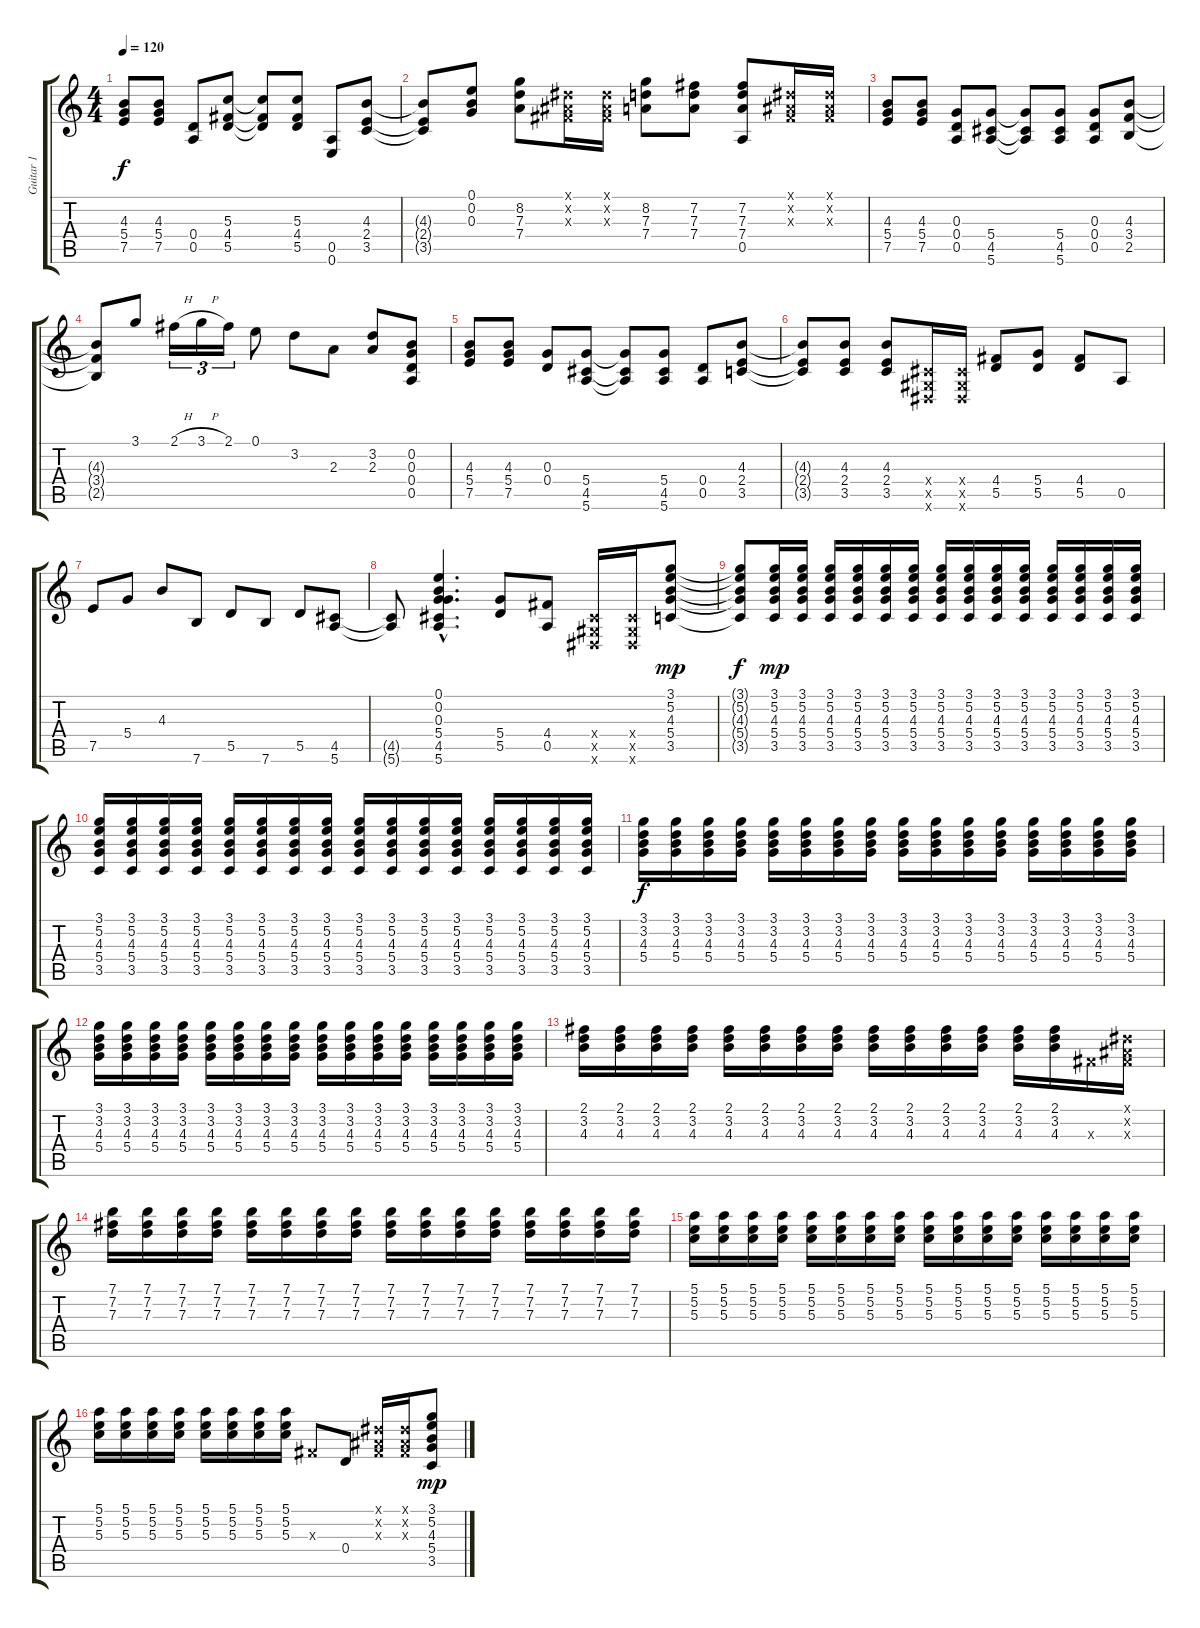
\track ("Guitar 1" "Guitar 1") {instrument overdrivenguitar}
\staff {score tabs}
\tuning (E4 B3 G3 D3 A2 E2) {hide}
\ts (4 4)
\tempo 120
\clef g2
\ks c
(4.3 5.4 7.5).8{dy f} (4.3 5.4 7.5).8 (0.4 0.5).8 (5.3 4.4 5.5).8 (5.3{t} 4.4{t} 5.5{t}).8 (5.3 4.4 5.5).8 (0.5 0.6).8 (4.3 2.4 3.5).8 |
(4.3{t} 2.4{t} 3.5{t}).8 (0.1 0.2 0.3).8 (8.2 7.3 7.4).8 (-1.1{x} -1.2{x} -1.3{x}).16 (-1.1{x} -1.2{x} -1.3{x}).16 (8.2 7.3 7.4).8 (7.2 7.3 7.4).8 (7.2 7.3 7.4 0.5).8 (-1.1{x} -1.2{x} -1.3{x}).16 (-1.1{x} -1.2{x} -1.3{x}).16 |
(4.3 5.4 7.5).8 (4.3 5.4 7.5).8 (0.3 0.4 0.5).8 (5.4 4.5 5.6).8 (5.4{t} 4.5{t} 5.6{t}).8 (5.4 4.5 5.6).8 (0.3 0.4 0.5).8 (4.3 3.4 2.5).8 |
(4.3{t} 3.4{t} 2.5{t}).8 3.1.8 2.1{h}.16{tu (3 2)} 3.1{h}.16{tu (3 2)} 2.1.16{tu (3 2)} 0.1.8 3.2.8 2.3.8 (3.2 2.3).8 (0.2 0.3 0.4 0.5).8 |
(4.3 5.4 7.5).8 (4.3 5.4 7.5).8 (0.3 0.4).8 (5.4 4.5 5.6).8 (5.4{t} 4.5{t} 5.6{t}).8 (5.4 4.5 5.6).8 (0.4 0.5).8 (4.3 2.4 3.5).8 |
(4.3{t} 2.4{t} 3.5{t}).8 (4.3 2.4 3.5).8 (4.3 2.4 3.5).8 (-1.4{x} -1.5{x} -1.6{x}).16 (-1.4{x} -1.5{x} -1.6{x}).16 (4.4 5.5).8 (5.4 5.5).8 (4.4 5.5).8 0.5.8 |
7.5.8 5.4.8 4.3.8 7.6.8 5.5.8 7.6.8 5.5.8 (4.5 5.6).8 |
(4.5{t} 5.6{t}).8 (0.1{hac} 0.2{hac} 0.3{hac} 5.4{hac} 4.5{hac} 5.6{hac}).4{d} (5.4 5.5).8 (4.4 0.5).8 (-1.4{x} -1.5{x} -1.6{x}).16 (-1.4{x} -1.5{x} -1.6{x}).16 (3.1 5.2 4.3 5.4 3.5).8{dy mp} |
(3.1{t} 5.2{t} 4.3{t} 5.4{t} 3.5{t}).8{dy f} (3.1 5.2 4.3 5.4 3.5).16{dy mp} (3.1 5.2 4.3 5.4 3.5).16 (3.1 5.2 4.3 5.4 3.5).16 (3.1 5.2 4.3 5.4 3.5).16 (3.1 5.2 4.3 5.4 3.5).16 (3.1 5.2 4.3 5.4 3.5).16 (3.1 5.2 4.3 5.4 3.5).16 (3.1 5.2 4.3 5.4 3.5).16 (3.1 5.2 4.3 5.4 3.5).16 (3.1 5.2 4.3 5.4 3.5).16 (3.1 5.2 4.3 5.4 3.5).16 (3.1 5.2 4.3 5.4 3.5).16 (3.1 5.2 4.3 5.4 3.5).16 (3.1 5.2 4.3 5.4 3.5).16 |
(3.1 5.2 4.3 5.4 3.5).16 (3.1 5.2 4.3 5.4 3.5).16 (3.1 5.2 4.3 5.4 3.5).16 (3.1 5.2 4.3 5.4 3.5).16 (3.1 5.2 4.3 5.4 3.5).16 (3.1 5.2 4.3 5.4 3.5).16 (3.1 5.2 4.3 5.4 3.5).16 (3.1 5.2 4.3 5.4 3.5).16 (3.1 5.2 4.3 5.4 3.5).16 (3.1 5.2 4.3 5.4 3.5).16 (3.1 5.2 4.3 5.4 3.5).16 (3.1 5.2 4.3 5.4 3.5).16 (3.1 5.2 4.3 5.4 3.5).16 (3.1 5.2 4.3 5.4 3.5).16 (3.1 5.2 4.3 5.4 3.5).16 (3.1 5.2 4.3 5.4 3.5).16 |
(3.1 3.2 4.3 5.4).16{dy f} (3.1 3.2 4.3 5.4).16 (3.1 3.2 4.3 5.4).16 (3.1 3.2 4.3 5.4).16 (3.1 3.2 4.3 5.4).16 (3.1 3.2 4.3 5.4).16 (3.1 3.2 4.3 5.4).16 (3.1 3.2 4.3 5.4).16 (3.1 3.2 4.3 5.4).16 (3.1 3.2 4.3 5.4).16 (3.1 3.2 4.3 5.4).16 (3.1 3.2 4.3 5.4).16 (3.1 3.2 4.3 5.4).16 (3.1 3.2 4.3 5.4).16 (3.1 3.2 4.3 5.4).16 (3.1 3.2 4.3 5.4).16 |
(3.1 3.2 4.3 5.4).16 (3.1 3.2 4.3 5.4).16 (3.1 3.2 4.3 5.4).16 (3.1 3.2 4.3 5.4).16 (3.1 3.2 4.3 5.4).16 (3.1 3.2 4.3 5.4).16 (3.1 3.2 4.3 5.4).16 (3.1 3.2 4.3 5.4).16 (3.1 3.2 4.3 5.4).16 (3.1 3.2 4.3 5.4).16 (3.1 3.2 4.3 5.4).16 (3.1 3.2 4.3 5.4).16 (3.1 3.2 4.3 5.4).16 (3.1 3.2 4.3 5.4).16 (3.1 3.2 4.3 5.4).16 (3.1 3.2 4.3 5.4).16 |
(2.1 3.2 4.3).16 (2.1 3.2 4.3).16 (2.1 3.2 4.3).16 (2.1 3.2 4.3).16 (2.1 3.2 4.3).16 (2.1 3.2 4.3).16 (2.1 3.2 4.3).16 (2.1 3.2 4.3).16 (2.1 3.2 4.3).16 (2.1 3.2 4.3).16 (2.1 3.2 4.3).16 (2.1 3.2 4.3).16 (2.1 3.2 4.3).16 (2.1 3.2 4.3).16 -1.3{x}.16 (-1.1{x} -1.2{x} -1.3{x}).16 |
(7.1 7.2 7.3).16 (7.1 7.2 7.3).16 (7.1 7.2 7.3).16 (7.1 7.2 7.3).16 (7.1 7.2 7.3).16 (7.1 7.2 7.3).16 (7.1 7.2 7.3).16 (7.1 7.2 7.3).16 (7.1 7.2 7.3).16 (7.1 7.2 7.3).16 (7.1 7.2 7.3).16 (7.1 7.2 7.3).16 (7.1 7.2 7.3).16 (7.1 7.2 7.3).16 (7.1 7.2 7.3).16 (7.1 7.2 7.3).16 |
(5.1 5.2 5.3).16 (5.1 5.2 5.3).16 (5.1 5.2 5.3).16 (5.1 5.2 5.3).16 (5.1 5.2 5.3).16 (5.1 5.2 5.3).16 (5.1 5.2 5.3).16 (5.1 5.2 5.3).16 (5.1 5.2 5.3).16 (5.1 5.2 5.3).16 (5.1 5.2 5.3).16 (5.1 5.2 5.3).16 (5.1 5.2 5.3).16 (5.1 5.2 5.3).16 (5.1 5.2 5.3).16 (5.1 5.2 5.3).16 |
(5.1 5.2 5.3).16 (5.1 5.2 5.3).16 (5.1 5.2 5.3).16 (5.1 5.2 5.3).16 (5.1 5.2 5.3).16 (5.1 5.2 5.3).16 (5.1 5.2 5.3).16 (5.1 5.2 5.3).16 -1.3{x}.8 0.4.8 (-1.1{x} -1.2{x} -1.3{x}).16 (-1.1{x} -1.2{x} -1.3{x}).16 (3.1 5.2 4.3 5.4 3.5).8{dy mp}
